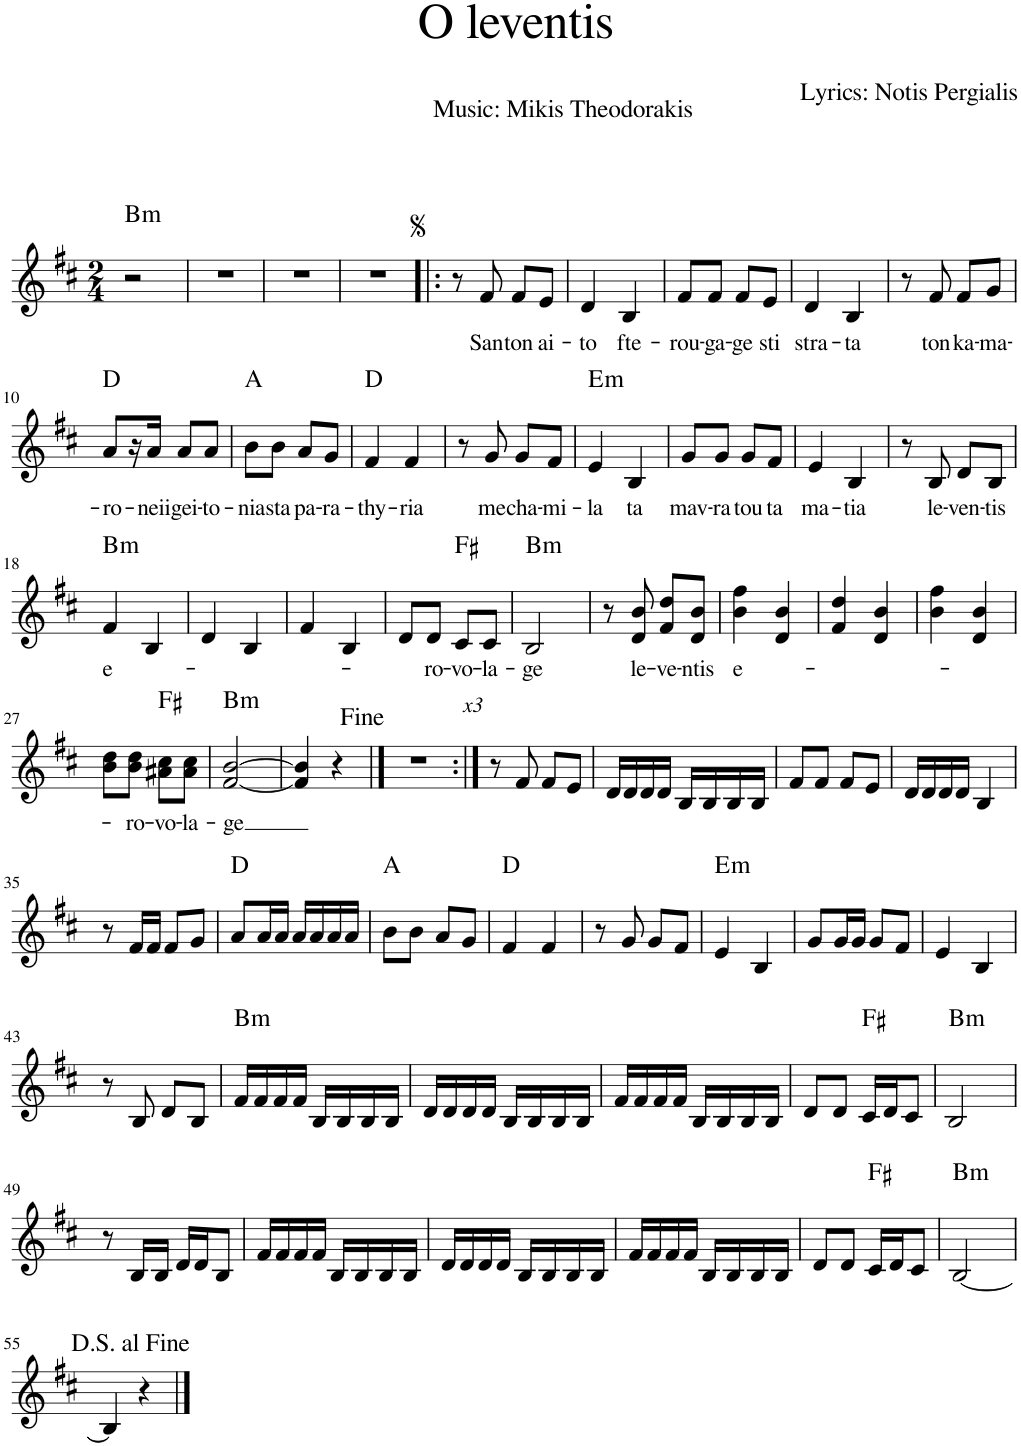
**kern	**text	**harte
*part1	*part1	*part1
*staff1	*staff1	*
*I"Piano	*	*
*I'Pno.	*	*
*clefG2	*	*
*k[f#c#]	*	*
*M2/4	*	*
=1	=1	=1
!	!	!LO:H:kt=m
2r	.	B:min
=2	=2	=2
2r	.	.
=3	=3	=3
2r	.	.
=4	=4	=4
2r	.	.
=5!|:	=5!|:	=5!|:
8r	.	.
!	!LO:LY:b	!
8f#/	San	.
!	!LO:LY:b	!
8f#/L	ton	.
!	!LO:LY:b	!
8e/J	ai-	.
=6	=6	=6
!	!LO:LY:b	!
4d/	-to	.
!	!LO:LY:b	!
4B/	fte-	.
=7	=7	=7
!	!LO:LY:b	!
8f#/L	-rou-	.
!	!LO:LY:b	!
8f#/J	-ga-	.
!	!LO:LY:b	!
8f#/L	-ge	.
!	!LO:LY:b	!
8e/J	sti	.
=8	=8	=8
!	!LO:LY:b	!
4d/	stra-	.
!	!LO:LY:b	!
4B/	-ta	.
=9	=9	=9
8r	.	.
!	!LO:LY:b	!
8f#/	ton	.
!	!LO:LY:b	!
8f#/L	ka-	.
!	!LO:LY:b	!
8g/J	-ma-	.
!!LO:LB:g=z
=10	=10	=10
!	!LO:LY:b	!
8a/L	-ro-	D:maj
16r	.	.
!	!LO:LY:b	!
16a/JJ	-neii	.
!	!LO:LY:b	!
8a/L	gei-	.
!	!LO:LY:b	!
8a/J	-to-	.
=11	=11	=11
!	!LO:LY:b	!
8b\L	-nia	A:maj
!	!LO:LY:b	!
8b\J	sta	.
!	!LO:LY:b	!
8a/L	pa-	.
!	!LO:LY:b	!
8g/J	-ra-	.
=12	=12	=12
!	!LO:LY:b	!
4f#/	-thy-	D:maj
!	!LO:LY:b	!
4f#/	-ria	.
=13	=13	=13
8r	.	.
!	!LO:LY:b	!
8g/	me	.
!	!LO:LY:b	!
8g/L	cha-	.
!	!LO:LY:b	!
8f#/J	-mi-	.
=14	=14	=14
!	!LO:LY:b	!LO:H:kt=m
4e/	-la	E:min
!	!LO:LY:b	!
4B/	ta	.
=15	=15	=15
!	!LO:LY:b	!
8g/L	mav-	.
!	!LO:LY:b	!
8g/J	-ra	.
!	!LO:LY:b	!
8g/L	tou	.
!	!LO:LY:b	!
8f#/J	ta	.
=16	=16	=16
!	!LO:LY:b	!
4e/	ma-	.
!	!LO:LY:b	!
4B/	-tia	.
=17	=17	=17
8r	.	.
!	!LO:LY:b	!
8B/	le-	.
!	!LO:LY:b	!
8d/L	-ven-	.
!	!LO:LY:b	!
8B/J	-tis	.
!!LO:LB:g=z
=18	=18	=18
!	!LO:LY:b	!LO:H:kt=m
4f#/	e-	B:min
4B/	.	.
=19	=19	=19
4d/	.	.
4B/	.	.
=20	=20	=20
4f#/	.	.
4B/	.	.
=21	=21	=21
8d/L	.	.
!	!LO:LY:b	!
8d/J	-ro-	.
!	!LO:LY:b	!
8c#/L	-vo-	F#:maj
!	!LO:LY:b	!
8c#/J	-la-	.
=22	=22	=22
!	!LO:LY:b	!LO:H:kt=m
2B/	-ge	B:min
=23	=23	=23
8r	.	.
!	!LO:LY:b	!
8d/ 8b/	le-	.
!	!LO:LY:b	!
8f#/ 8dd/L	-ve-	.
!	!LO:LY:b	!
8d/ 8b/J	-ntis	.
=24	=24	=24
!	!LO:LY:b	!
4b\ 4ff#\	e-	.
4d/ 4b/	.	.
=25	=25	=25
4f#/ 4dd/	.	.
4d/ 4b/	.	.
=26	=26	=26
4b\ 4ff#\	.	.
4d/ 4b/	.	.
!!LO:LB:g=z
=27	=27	=27
8b\ 8dd\L	.	.
!	!LO:LY:b	!
8b\ 8dd\J	-ro-	.
!	!LO:LY:b	!
8a#X\ 8cc#\L	-vo-	F#:maj
!	!LO:LY:b	!
8a#\ 8cc#\J	-la-	.
=28	=28	=28
!	!LO:LY:b	!LO:H:kt=m
[2f#/ [2b/	-ge	B:min
=29	=29	=29
4f#/] 4b/]	.	.
4r	.	.
==30	==30	==30
2r	.	.
=31:|!	=31:|!	=31:|!
!LO:TX:a:i:t=x3	!	!
8r	.	.
8f#/	.	.
8f#/L	.	.
8e/J	.	.
=32	=32	=32
16d/LL	.	.
16d/	.	.
16d/	.	.
16d/JJ	.	.
16B/LL	.	.
16B/	.	.
16B/	.	.
16B/JJ	.	.
=33	=33	=33
8f#/L	.	.
8f#/J	.	.
8f#/L	.	.
8e/J	.	.
=34	=34	=34
16d/LL	.	.
16d/	.	.
16d/	.	.
16d/JJ	.	.
4B/	.	.
!!LO:LB:g=z
=35	=35	=35
8r	.	.
16f#/LL	.	.
16f#/JJ	.	.
8f#/L	.	.
8g/J	.	.
=36	=36	=36
8a/L	.	D:maj
16a/L	.	.
16a/JJ	.	.
16a/LL	.	.
16a/	.	.
16a/	.	.
16a/JJ	.	.
=37	=37	=37
8b\L	.	A:maj
8b\J	.	.
8a/L	.	.
8g/J	.	.
=38	=38	=38
4f#/	.	D:maj
4f#/	.	.
=39	=39	=39
8r	.	.
8g/	.	.
8g/L	.	.
8f#/J	.	.
=40	=40	=40
!	!	!LO:H:kt=m
4e/	.	E:min
4B/	.	.
=41	=41	=41
8g/L	.	.
16g/L	.	.
16g/JJ	.	.
8g/L	.	.
8f#/J	.	.
=42	=42	=42
4e/	.	.
4B/	.	.
!!LO:LB:g=z
=43	=43	=43
8r	.	.
8B/	.	.
8d/L	.	.
8B/J	.	.
=44	=44	=44
!	!	!LO:H:kt=m
16f#/LL	.	B:min
16f#/	.	.
16f#/	.	.
16f#/JJ	.	.
16B/LL	.	.
16B/	.	.
16B/	.	.
16B/JJ	.	.
=45	=45	=45
16d/LL	.	.
16d/	.	.
16d/	.	.
16d/JJ	.	.
16B/LL	.	.
16B/	.	.
16B/	.	.
16B/JJ	.	.
=46	=46	=46
16f#/LL	.	.
16f#/	.	.
16f#/	.	.
16f#/JJ	.	.
16B/LL	.	.
16B/	.	.
16B/	.	.
16B/JJ	.	.
=47	=47	=47
8d/L	.	.
8d/J	.	.
16c#/LL	.	F#:maj
16d/J	.	.
8c#/J	.	.
=48	=48	=48
!	!	!LO:H:kt=m
2B/	.	B:min
!!LO:LB:g=z
=49	=49	=49
8r	.	.
16B/LL	.	.
16B/JJ	.	.
16d/LL	.	.
16d/J	.	.
8B/J	.	.
=50	=50	=50
16f#/LL	.	.
16f#/	.	.
16f#/	.	.
16f#/JJ	.	.
16B/LL	.	.
16B/	.	.
16B/	.	.
16B/JJ	.	.
=51	=51	=51
16d/LL	.	.
16d/	.	.
16d/	.	.
16d/JJ	.	.
16B/LL	.	.
16B/	.	.
16B/	.	.
16B/JJ	.	.
=52	=52	=52
16f#/LL	.	.
16f#/	.	.
16f#/	.	.
16f#/JJ	.	.
16B/LL	.	.
16B/	.	.
16B/	.	.
16B/JJ	.	.
=53	=53	=53
8d/L	.	.
8d/J	.	.
16c#/LL	.	F#:maj
16d/J	.	.
8c#/J	.	.
=54	=54	=54
!	!	!LO:H:kt=m
[2B/	.	B:min
!!LO:LB:g=z
=55	=55	=55
4B/]	.	.
4r	.	.
==	==	==
*-	*-	*-
